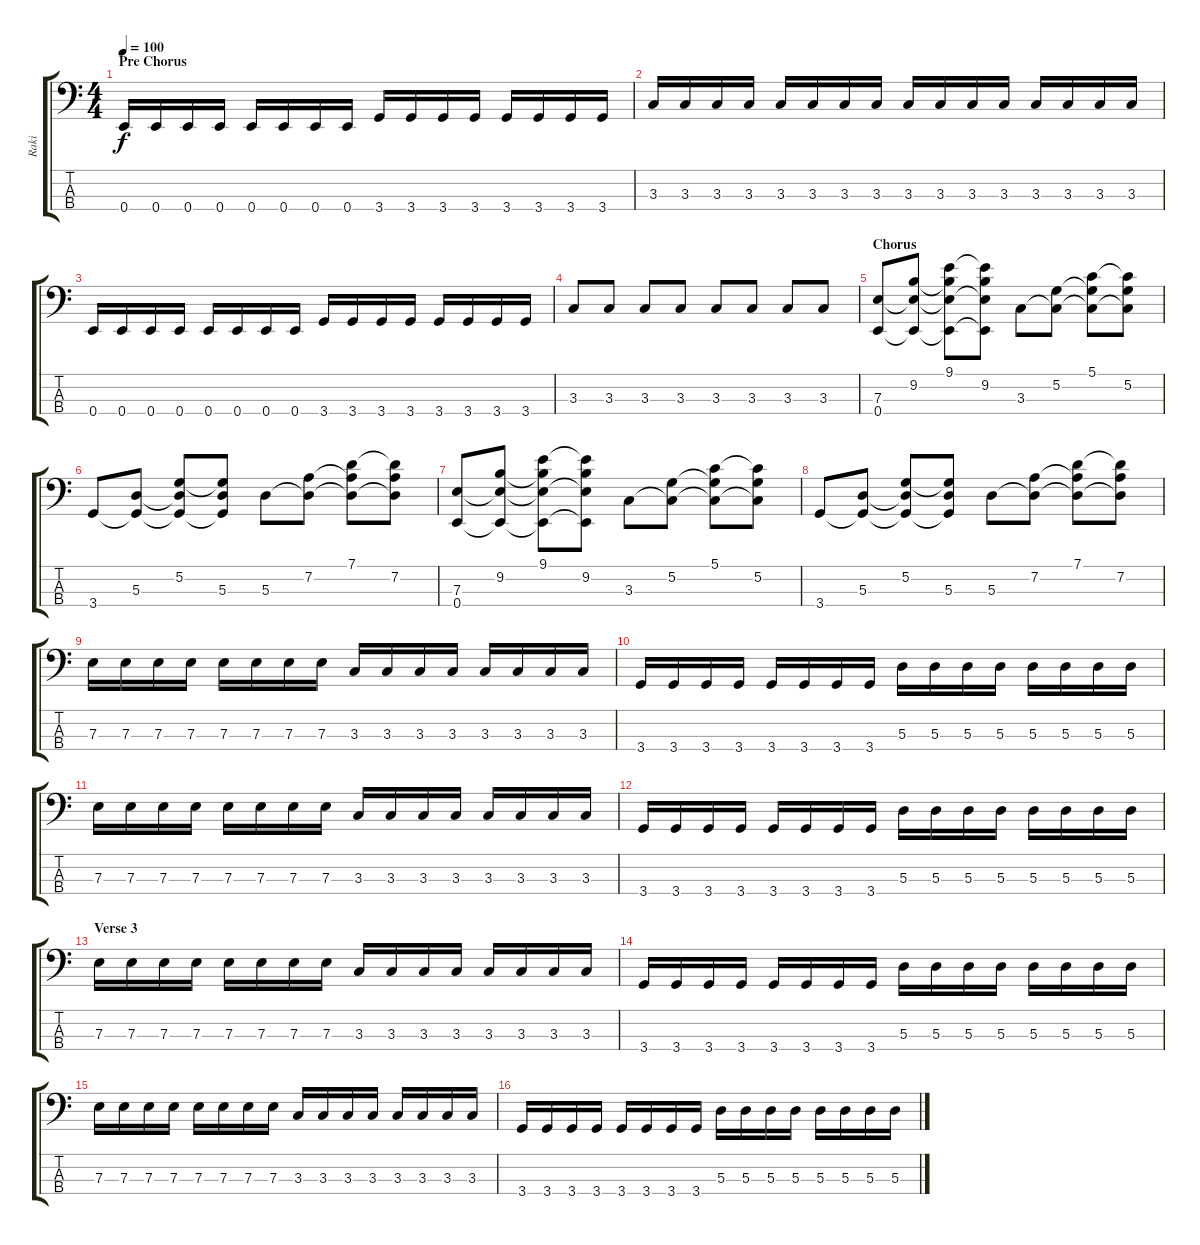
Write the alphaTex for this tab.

\track ("Raki" "Raki") {instrument electricbasspick}
\staff {score tabs}
\tuning (G2 D2 A1 E1) {hide}
\ts (4 4)
\section ("" "Pre Chorus")
\tempo 100
\clef f4
\ks c
0.4.16{dy f} 0.4.16 0.4.16 0.4.16 0.4.16 0.4.16 0.4.16 0.4.16 3.4.16 3.4.16 3.4.16 3.4.16 3.4.16 3.4.16 3.4.16 3.4.16 |
3.3.16 3.3.16 3.3.16 3.3.16 3.3.16 3.3.16 3.3.16 3.3.16 3.3.16 3.3.16 3.3.16 3.3.16 3.3.16 3.3.16 3.3.16 3.3.16 |
0.4.16 0.4.16 0.4.16 0.4.16 0.4.16 0.4.16 0.4.16 0.4.16 3.4.16 3.4.16 3.4.16 3.4.16 3.4.16 3.4.16 3.4.16 3.4.16 |
3.3.8 3.3.8 3.3.8 3.3.8 3.3.8 3.3.8 3.3.8 3.3.8 |
\section ("" "Chorus")
(7.3 0.4).8 (9.2 7.3{t} 0.4{t}).8 (9.1 9.2{t} 7.3{t} 0.4{t}).8 (9.1{t} 9.2 7.3{t} 0.4{t}).8 3.3.8 (5.2 3.3{t}).8 (5.1 5.2{t} 3.3{t}).8 (5.1{t} 5.2 3.3{t}).8 |
3.4.8 (5.3 3.4{t}).8 (5.2 5.3{t} 3.4{t}).8 (5.2{t} 5.3 3.4{t}).8 5.3.8 (7.2 5.3{t}).8 (7.1 7.2{t} 5.3{t}).8 (7.1{t} 7.2 5.3{t}).8 |
(7.3 0.4).8 (9.2 7.3{t} 0.4{t}).8 (9.1 9.2{t} 7.3{t} 0.4{t}).8 (9.1{t} 9.2 7.3{t} 0.4{t}).8 3.3.8 (5.2 3.3{t}).8 (5.1 5.2{t} 3.3{t}).8 (5.1{t} 5.2 3.3{t}).8 |
3.4.8 (5.3 3.4{t}).8 (5.2 5.3{t} 3.4{t}).8 (5.2{t} 5.3 3.4{t}).8 5.3.8 (7.2 5.3{t}).8 (7.1 7.2{t} 5.3{t}).8 (7.1{t} 7.2 5.3{t}).8 |
7.3.16 7.3.16 7.3.16 7.3.16 7.3.16 7.3.16 7.3.16 7.3.16 3.3.16 3.3.16 3.3.16 3.3.16 3.3.16 3.3.16 3.3.16 3.3.16 |
3.4.16 3.4.16 3.4.16 3.4.16 3.4.16 3.4.16 3.4.16 3.4.16 5.3.16 5.3.16 5.3.16 5.3.16 5.3.16 5.3.16 5.3.16 5.3.16 |
7.3.16 7.3.16 7.3.16 7.3.16 7.3.16 7.3.16 7.3.16 7.3.16 3.3.16 3.3.16 3.3.16 3.3.16 3.3.16 3.3.16 3.3.16 3.3.16 |
3.4.16 3.4.16 3.4.16 3.4.16 3.4.16 3.4.16 3.4.16 3.4.16 5.3.16 5.3.16 5.3.16 5.3.16 5.3.16 5.3.16 5.3.16 5.3.16 |
\section ("" "Verse 3")
7.3.16 7.3.16 7.3.16 7.3.16 7.3.16 7.3.16 7.3.16 7.3.16 3.3.16 3.3.16 3.3.16 3.3.16 3.3.16 3.3.16 3.3.16 3.3.16 |
3.4.16 3.4.16 3.4.16 3.4.16 3.4.16 3.4.16 3.4.16 3.4.16 5.3.16 5.3.16 5.3.16 5.3.16 5.3.16 5.3.16 5.3.16 5.3.16 |
7.3.16 7.3.16 7.3.16 7.3.16 7.3.16 7.3.16 7.3.16 7.3.16 3.3.16 3.3.16 3.3.16 3.3.16 3.3.16 3.3.16 3.3.16 3.3.16 |
3.4.16 3.4.16 3.4.16 3.4.16 3.4.16 3.4.16 3.4.16 3.4.16 5.3.16 5.3.16 5.3.16 5.3.16 5.3.16 5.3.16 5.3.16 5.3.16
